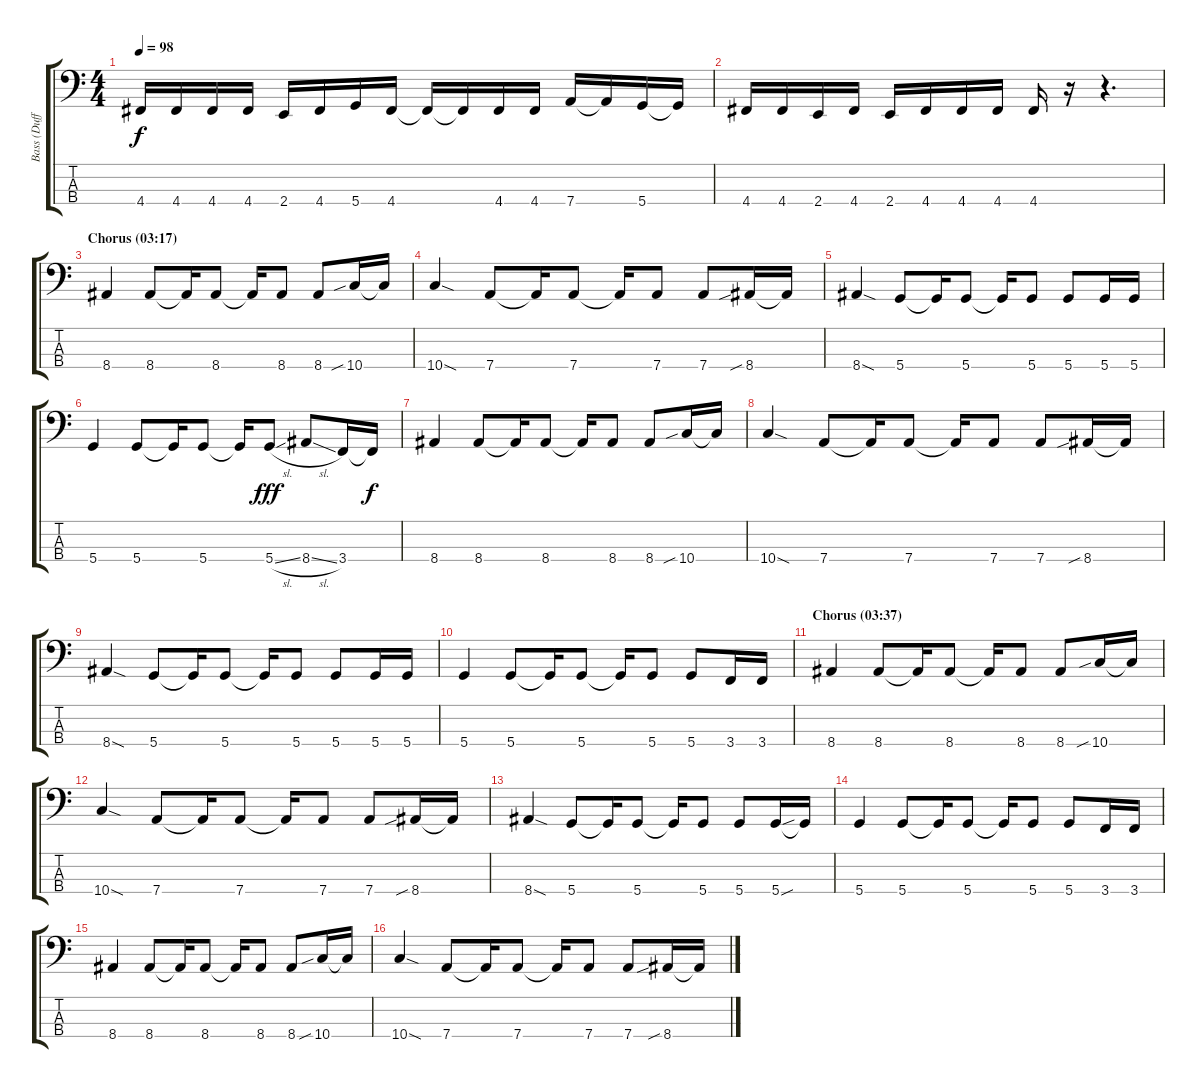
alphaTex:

\track ("Bass (Duff McKagan)" "Bass (Duff") {instrument electricbasspick}
\staff {score tabs}
\tuning (F2 C2 G1 D1) {hide}
\ts (4 4)
\tempo 98
\clef f4
\ks c
4.4.16{dy f} 4.4.16 4.4.16 4.4.16 2.4.16 4.4.16 5.4.16 4.4.16 4.4{t}.16 4.4{t}.16 4.4.16 4.4.16 7.4.16 7.4{t}.16 5.4.16 5.4{t}.16 |
4.4.16 4.4.16 2.4.16 4.4.16 2.4.16 4.4.16 4.4.16 4.4.16 4.4.16 r.16 r.4{d} |
\section ("" "Chorus (03:17)")
8.4.4 8.4.8 8.4{t}.16 8.4.8 8.4{t}.16 8.4.8 8.4.8 10.4{sib}.16 10.4{t}.16 |
10.4{sod}.4 7.4.8 7.4{t}.16 7.4.8 7.4{t}.16 7.4.8 7.4.8 8.4{sib}.16 8.4{t}.16 |
8.4{sod}.4 5.4.8 5.4{t}.16 5.4.8 5.4{t}.16 5.4.8 5.4.8 5.4.16 5.4.16 |
5.4.4 5.4.8 5.4{t}.16 5.4.8 5.4{t}.16 5.4{sl}.8{dy fff} 8.4{sl}.8 3.4.16 3.4{t}.16{dy f} |
8.4.4 8.4.8 8.4{t}.16 8.4.8 8.4{t}.16 8.4.8 8.4.8 10.4{sib}.16 10.4{t}.16 |
10.4{sod}.4 7.4.8 7.4{t}.16 7.4.8 7.4{t}.16 7.4.8 7.4.8 8.4{sib}.16 8.4{t}.16 |
8.4{sod}.4 5.4.8 5.4{t}.16 5.4.8 5.4{t}.16 5.4.8 5.4.8 5.4.16 5.4.16 |
5.4.4 5.4.8 5.4{t}.16 5.4.8 5.4{t}.16 5.4.8 5.4.8 3.4.16 3.4.16 |
\section ("" "Chorus (03:37)")
8.4.4 8.4.8 8.4{t}.16 8.4.8 8.4{t}.16 8.4.8 8.4.8 10.4{sib}.16 10.4{t}.16 |
10.4{sod}.4 7.4.8 7.4{t}.16 7.4.8 7.4{t}.16 7.4.8 7.4.8 8.4{sib}.16 8.4{t}.16 |
8.4{sod}.4 5.4.8 5.4{t}.16 5.4.8 5.4{t}.16 5.4.8 5.4.8 5.4{sou}.16 5.4{t}.16 |
5.4.4 5.4.8 5.4{t}.16 5.4.8 5.4{t}.16 5.4.8 5.4.8 3.4.16 3.4.16 |
8.4.4 8.4.8 8.4{t}.16 8.4.8 8.4{t}.16 8.4.8 8.4.8 10.4{sib}.16 10.4{t}.16 |
10.4{sod}.4 7.4.8 7.4{t}.16 7.4.8 7.4{t}.16 7.4.8 7.4.8 8.4{sib}.16 8.4{t}.16
